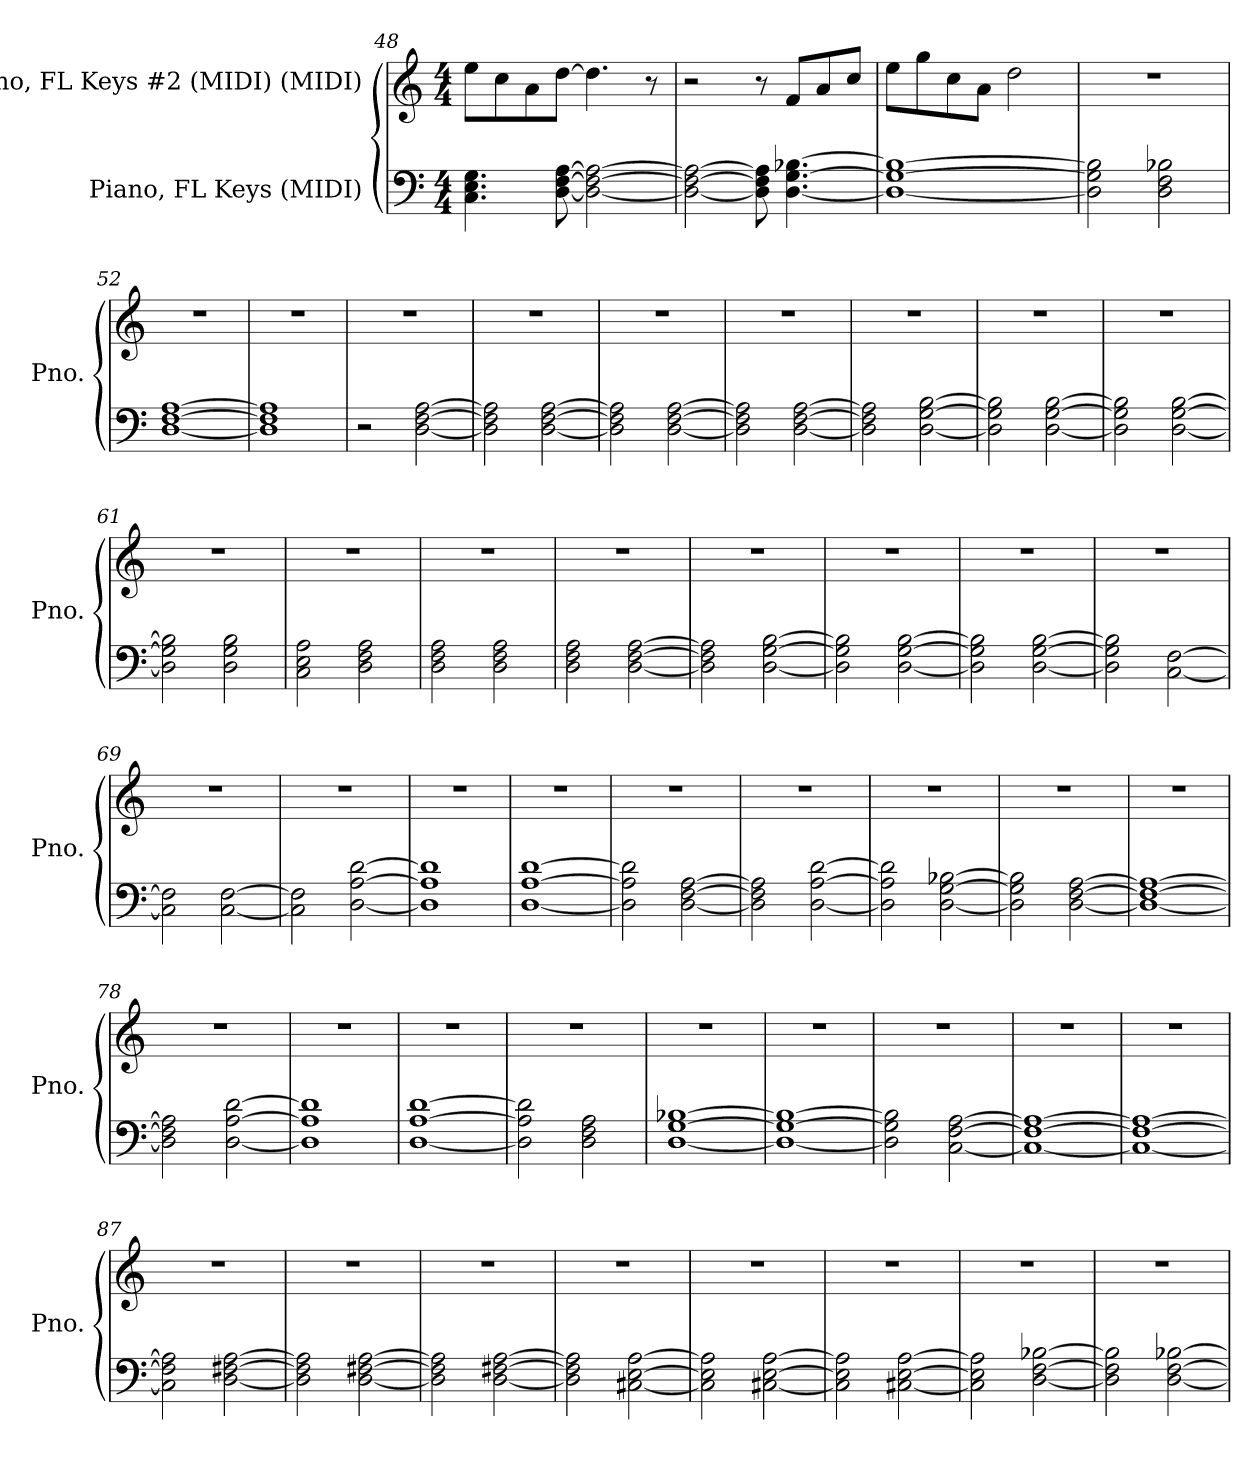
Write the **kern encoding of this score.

**kern	**kern
*part2	*part1
*staff2	*staff1
*I"Piano, FL Keys (MIDI)	*I"Piano, FL Keys #2 (MIDI) (MIDI)
*I'Pno.	*I'Pno.
*clefF4	*clefG2
*k[]	*k[]
*M4/4	*M4/4
=48	=48
4.C\ 4.E\ 4.G\	8ee\L
.	8cc\
.	8a\
[8D\ [8F\ [8A\	[8dd\J
2D\_ 2F\_ 2A\_	4.dd\]
.	8r
=49	=49
2D\_ 2F\_ 2A\_	2r
8D\] 8F\] 8A\]	8r
[4.D\ [4.G\ [4.B-X\	8f/L
.	8a/
.	8cc/J
=50	=50
1D_ 1G_ 1B-_	8ee\L
.	8gg\
.	8cc\
.	8a\J
.	2dd\
!!LO:LB:g=z
=51	=51
2D\] 2G\] 2B-\]	1r
2D\ 2F\ 2B-X\	.
=52	=52
[1D [1F [1A	1r
=53	=53
1D] 1F] 1A]	1r
=54	=54
2r	1r
[2D\ [2F\ [2A\	.
=55	=55
2D\] 2F\] 2A\]	1r
[2D\ [2F\ [2A\	.
=56	=56
2D\] 2F\] 2A\]	1r
[2D\ [2F\ [2A\	.
=57	=57
2D\] 2F\] 2A\]	1r
[2D\ [2F\ [2A\	.
=58	=58
2D\] 2F\] 2A\]	1r
[2D\ [2G\ [2B\	.
=59	=59
2D\] 2G\] 2B\]	1r
[2D\ [2G\ [2B\	.
=60	=60
2D\] 2G\] 2B\]	1r
[2D\ [2G\ [2B\	.
=61	=61
2D\] 2G\] 2B\]	1r
2D\ 2G\ 2B\	.
=62	=62
2C\ 2E\ 2A\	1r
2D\ 2F\ 2A\	.
=63	=63
2D\ 2F\ 2A\	1r
2D\ 2F\ 2A\	.
!!LO:LB:g=z
=64	=64
2D\ 2F\ 2A\	1r
[2D\ [2F\ [2A\	.
=65	=65
2D\] 2F\] 2A\]	1r
[2D\ [2G\ [2B\	.
=66	=66
2D\] 2G\] 2B\]	1r
[2D\ [2G\ [2B\	.
=67	=67
2D\] 2G\] 2B\]	1r
[2D\ [2G\ [2B\	.
=68	=68
2D\] 2G\] 2B\]	1r
[2C\ [2F\	.
=69	=69
2C\] 2F\]	1r
[2C\ [2F\	.
=70	=70
2C\] 2F\]	1r
[2D\ [2A\ [2d\	.
=71	=71
1D] 1A] 1d]	1r
=72	=72
[1D [1A [1d	1r
=73	=73
2D\] 2A\] 2d\]	1r
[2D\ [2F\ [2A\	.
=74	=74
2D\] 2F\] 2A\]	1r
[2D\ [2A\ [2d\	.
=75	=75
2D\] 2A\] 2d\]	1r
[2D\ [2G\ [2B-X\	.
=76	=76
2D\] 2G\] 2B-\]	1r
[2D\ [2F\ [2A\	.
!!LO:LB:g=z
=77	=77
1D_ 1F_ 1A_	1r
=78	=78
2D\] 2F\] 2A\]	1r
[2D\ [2A\ [2d\	.
=79	=79
1D] 1A] 1d]	1r
=80	=80
[1D [1A [1d	1r
=81	=81
2D\] 2A\] 2d\]	1r
2D\ 2F\ 2A\	.
=82	=82
[1D [1G [1B-X	1r
=83	=83
1D_ 1G_ 1B-_	1r
=84	=84
2D\] 2G\] 2B-\]	1r
[2C\ [2F\ [2A\	.
=85	=85
1C_ 1F_ 1A_	1r
=86	=86
1C_ 1F_ 1A_	1r
=87	=87
2C\] 2F\] 2A\]	1r
[2D\ [2F#X\ [2A\	.
=88	=88
2D\] 2F#\] 2A\]	1r
[2D\ [2F#X\ [2A\	.
=89	=89
2D\] 2F#\] 2A\]	1r
[2D\ [2F#X\ [2A\	.
!!LO:LB:g=z
=90	=90
2D\] 2F#\] 2A\]	1r
[2C#X\ [2E\ [2A\	.
=91	=91
2C#\] 2E\] 2A\]	1r
[2C#X\ [2E\ [2A\	.
=92	=92
2C#\] 2E\] 2A\]	1r
[2C#X\ [2E\ [2A\	.
=93	=93
2C#\] 2E\] 2A\]	1r
[2D\ [2F\ [2B-X\	.
=94	=94
2D\] 2F\] 2B-\]	1r
[2D\ [2F\ [2B-X\	.
=	=
*-	*-
